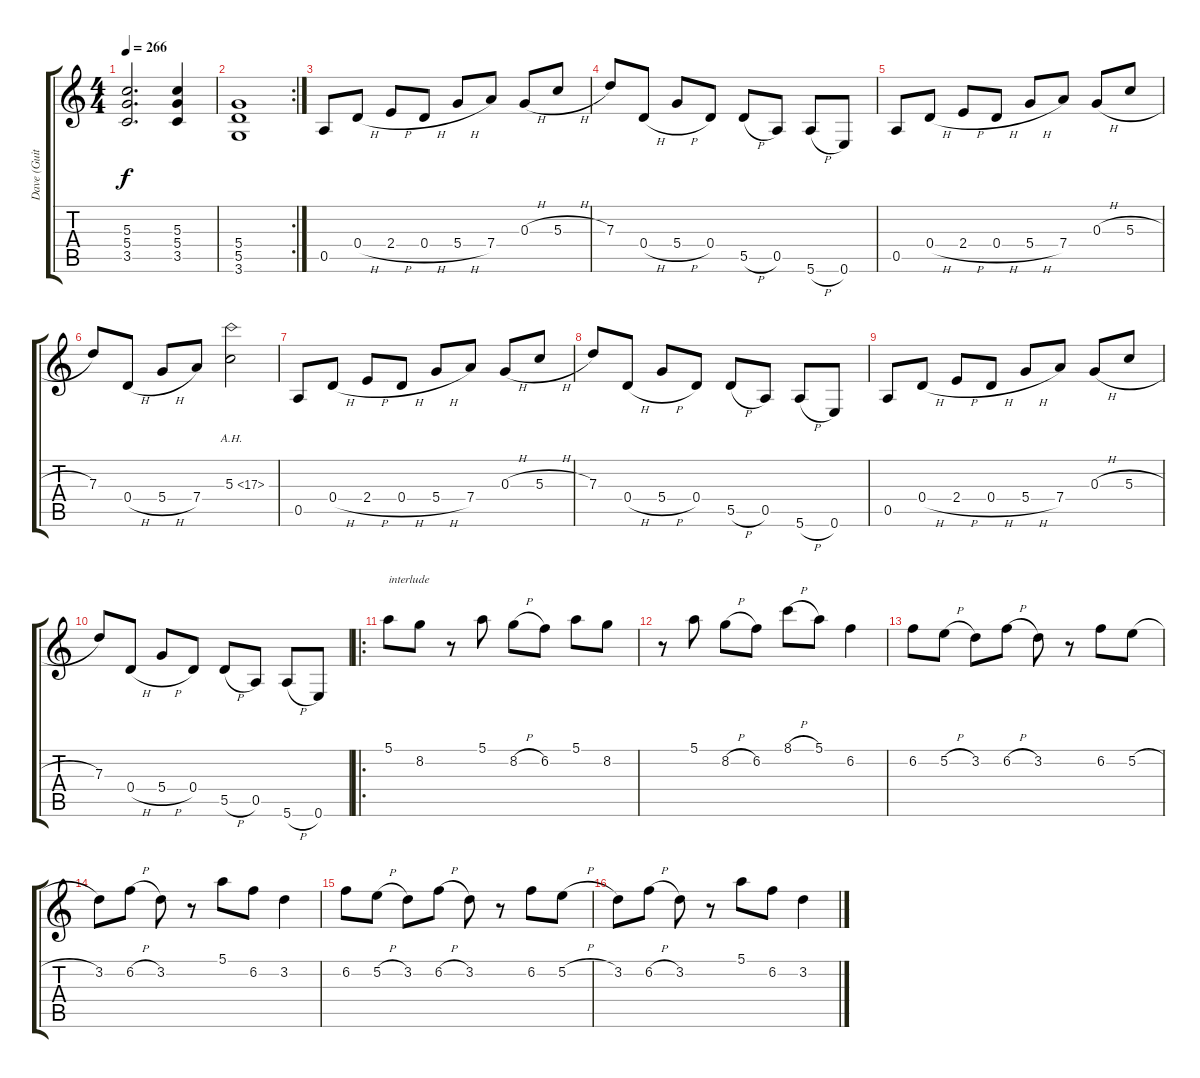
\track ("Dave (Guitar 1)" "Dave (Guit") {instrument distortionguitar}
\staff {score tabs}
\tuning (E4 B3 G3 D3 A2 E2) {hide}
\ts (4 4)
\tempo 266
\clef g2
\ks c
(5.3 5.4 3.5).2{d dy f} (5.3 5.4 3.5).4 |
\rc 2
(5.4 5.5 3.6).1 |
0.5.8 0.4{h}.8 2.4{h}.8 0.4{h}.8 5.4{h}.8 7.4.8 0.3{h}.8 5.3{h}.8 |
7.3.8 0.4{h}.8 5.4{h}.8 0.4.8 5.5{h}.8 0.5.8 5.6{h}.8 0.6.8 |
0.5.8 0.4{h}.8 2.4{h}.8 0.4{h}.8 5.4{h}.8 7.4.8 0.3{h}.8 5.3{h}.8 |
7.3.8 0.4{h}.8 5.4{h}.8 7.4.8 5.3{ah 12}.2 |
0.5.8 0.4{h}.8 2.4{h}.8 0.4{h}.8 5.4{h}.8 7.4.8 0.3{h}.8 5.3{h}.8 |
7.3.8 0.4{h}.8 5.4{h}.8 0.4.8 5.5{h}.8 0.5.8 5.6{h}.8 0.6.8 |
0.5.8 0.4{h}.8 2.4{h}.8 0.4{h}.8 5.4{h}.8 7.4.8 0.3{h}.8 5.3{h}.8 |
7.3.8 0.4{h}.8 5.4{h}.8 0.4.8 5.5{h}.8 0.5.8 5.6{h}.8 0.6.8 |
\ro
5.1.8{txt "interlude"} 8.2.8 r.8 5.1.8 8.2{h}.8 6.2.8 5.1.8 8.2.8 |
r.8 5.1.8 8.2{h}.8 6.2.8 8.1{h}.8 5.1.8 6.2.4 |
6.2.8 5.2{h}.8 3.2.8 6.2{h}.8 3.2.8 r.8 6.2.8 5.2{h}.8 |
3.2.8 6.2{h}.8 3.2.8 r.8 5.1.8 6.2.8 3.2.4 |
6.2.8 5.2{h}.8 3.2.8 6.2{h}.8 3.2.8 r.8 6.2.8 5.2{h}.8 |
3.2.8 6.2{h}.8 3.2.8 r.8 5.1.8 6.2.8 3.2.4
